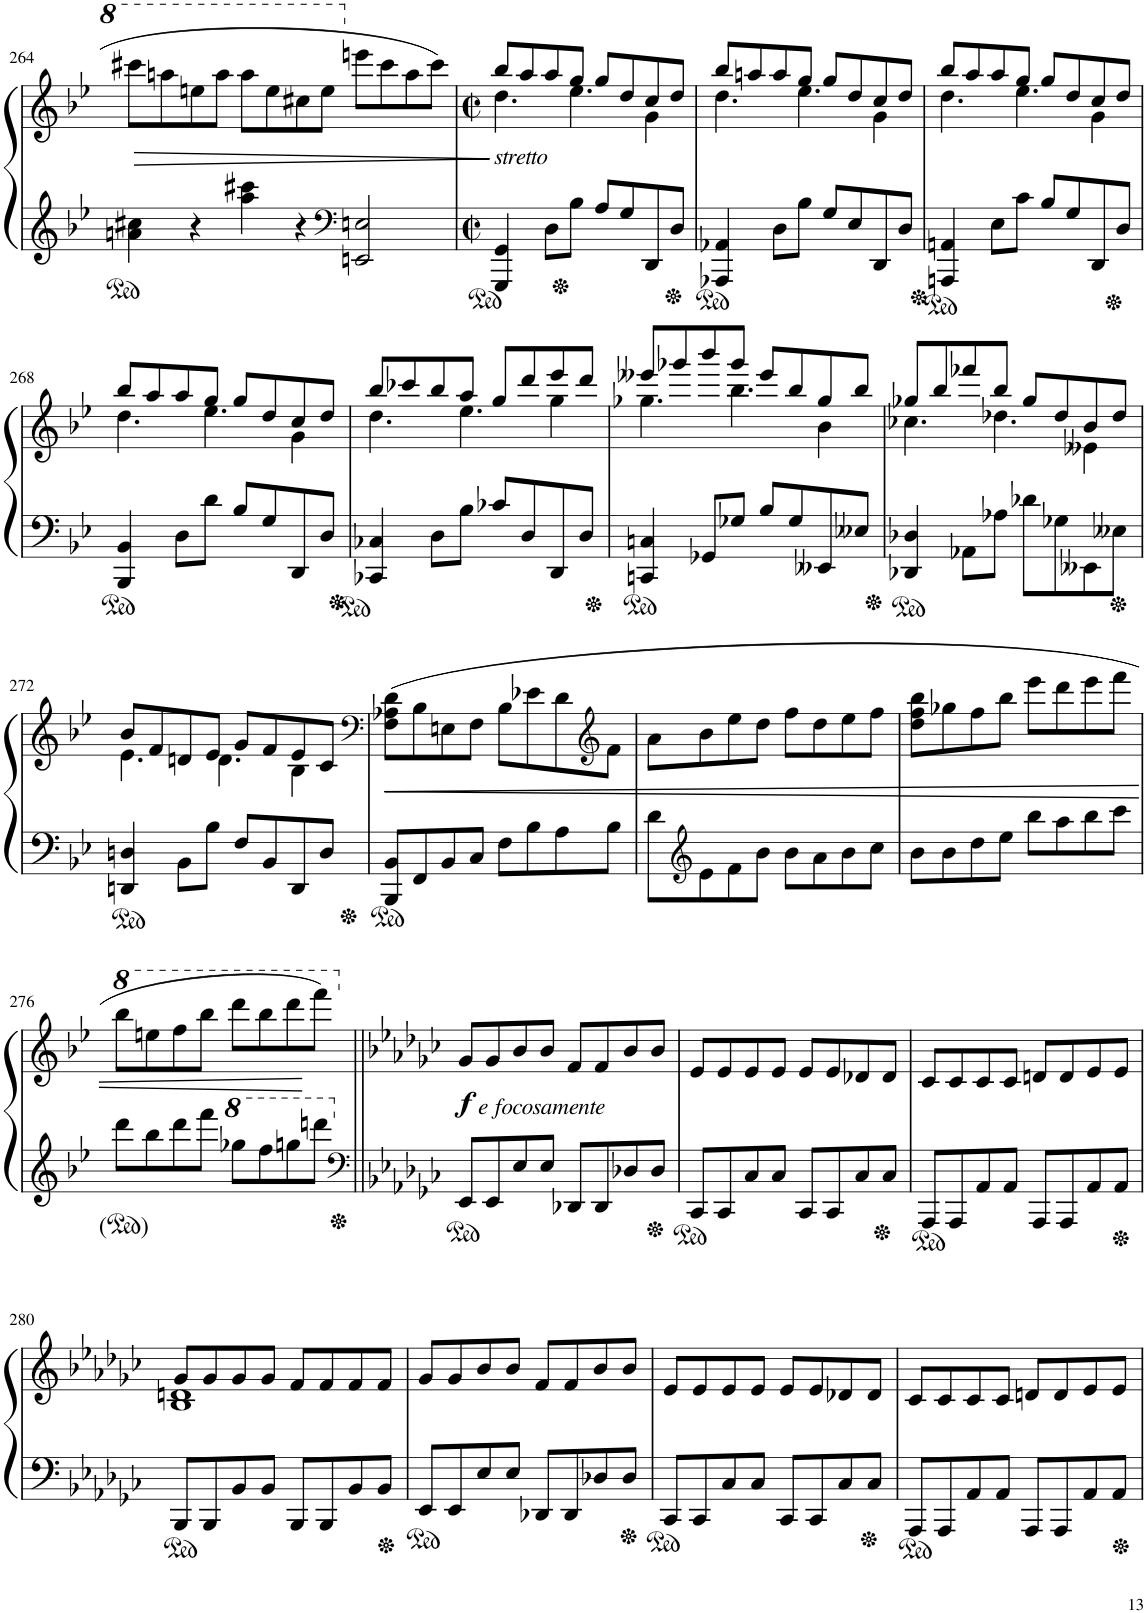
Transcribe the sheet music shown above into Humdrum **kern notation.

**kern	**kern	**dynam
*part1	*part1	*part1
*staff2	*staff1	*staff1/2
*I"ピアノ	*	*
!!LO:PB:g=z
*clefG2	*clefG2	*
*k[b-e-]	*k[b-e-]	*
*M3/2	*M3/2	*
=264	=264	=264
!	!	!LO:HP:b
4an\ 4cc#X\	8cccc#X\L	>
.	8aaan\	.
4r	8eeen\	.
.	8aaa\J	.
4aa\ 4ccc#X\	8aaa\L	.
.	8eee\	.
4r	8ccc#X\	.
.	8eee\J	.
*clefF4	*	*
2EEn/ 2En/	8eeen\L	.
.	8ccc#\	.
.	8aa\	.
.	8ccc#\J	.
.	.	]
=265	=265	=265
*M2/2	*M2/2	*
*met(c|)	*met(c|)	*
*	*^	*
!	!LO:TX:b:i:t=stretto	!	!
4GGG/ 4GG/	8bb-/L	4.dd\	.
.	8aa/	.	.
8D\L	8aa/	.	.
8B-\J	8gg/J	4.ee-\	.
8A/L	8gg/L	.	.
8G/	8dd/	.	.
8DD/	8cc/	4g\	.
8D/J	8dd/J	.	.
=266	=266	=266	=266
4AAA-X/ 4AA-X/	8bb-/L	4.dd\	.
.	8aan/	.	.
8D\L	8aa/	.	.
8B-\J	8gg/J	4.ee-\	.
8G/L	8gg/L	.	.
8E-/	8dd/	.	.
8DD/	8cc/	4g\	.
8D/J	8dd/J	.	.
=267	=267	=267	=267
4AAAn/ 4AAn/	8bb-/L	4.dd\	.
.	8aa/	.	.
8E-\L	8aa/	.	.
8c\J	8gg/J	4.ee-\	.
8B-/L	8gg/L	.	.
8G/	8dd/	.	.
8DD/	8cc/	4g\	.
8D/J	8dd/J	.	.
!!LO:LB:g=z	!!
=268	=268	=268	=268
4BBB-/ 4BB-/	8bb-/L	4.dd\	.
.	8aa/	.	.
8D\L	8aa/	.	.
8d\J	8gg/J	4.ee-\	.
8B-/L	8gg/L	.	.
8G/	8dd/	.	.
8DD/	8cc/	4g\	.
8D/J	8dd/J	.	.
=269	=269	=269	=269
4CC-X/ 4C-X/	8bb-/L	4.dd\	.
.	8ccc-X/	.	.
8D\L	8bb-/	.	.
8B-\J	8aa/J	4.ee-\	.
8c-X/L	8gg/L	.	.
8D/	8ddd/	.	.
8DD/	8eee-/	4gg\	.
8D/J	8ddd/J	.	.
=270	=270	=270	=270
4CCn/ 4Cn/	8eee--X/L	4.gg-X\	.
.	8ggg-X/	.	.
8GG-X/L	8bbb-/	.	.
8G-X/J	8ggg-/J	4.bb-\	.
8B-/L	8eee--/L	.	.
8G-/	8bb-/	.	.
8EE--X/	8gg-/	4b-\	.
8E--X/J	8bb-/J	.	.
=271	=271	=271	=271
4DD-X/ 4D-X/	8gg-X/L	4.cc-X\	.
.	8bb-/	.	.
8AA-X\L	8fff-X/	.	.
8A-X\J	8bb-/J	4.dd-X\	.
8d-X\L	8gg-/L	.	.
8G-X\	8dd-/	.	.
8EE--X\	8b-/	4e--X\	.
8E--X\J	8dd-/J	.	.
!!LO:LB:g=z	!!
=272	=272	=272	=272
4DDn/ 4Dn/	8b-/L	4.e-\	.
.	8f/	.	.
8BB-\L	8dn/	.	.
8B-\J	8e-/J	4.d\	.
8F/L	8g/L	.	.
8BB-/	8f/	.	.
8DD/	8e-/	4B-\	.
8D/J	8c/J	.	.
*	*v	*v	*
=273	=273	=273
*	*clefF4	*
!	!	!LO:HP:b
8BBB-/ 8BB-/L	(8F\ 8A-X\ 8d\L	<
8FF/	8B-\	.
8BB-/	8En\	.
8C/J	8F\J	.
8F\L	8B-\L	.
8B-\	8e-X\	.
8A\	8d\	.
*	*clefG2	*
8B-\J	8f\J	.
=274	=274	=274
8d\L	8a\L	.
*clefG2	*	*
8e-\	8b-\	.
8f\	8ee-\	.
8b-\J	8dd\J	.
8b-\L	8ff\L	.
8a\	8dd\	.
8b-\	8ee-\	.
8cc\J	8ff\J	.
=275	=275	=275
8b-\L	8dd\ 8ff\ 8bb-\L	.
8b-\	8gg-X\	.
8dd\	8ff\	.
8ee-\J	8bb-\J	.
8bb-\L	8eee-\L	.
8aa\	8ddd\	.
8bb-\	8eee-\	.
8ccc\J	8fff\J	.
!!LO:LB:g=z
=276	=276	=276
*	*8va	*
8ddd\L	8bbb-\L	.
8bb-\	8eeen\	.
8ddd\	8fff\	.
8fff\J	8bbb-\J	.
*8va	*	*
8ggg-X\L	8dddd\L	.
8fff\	8bbb-\	.
8gggn\	8dddd\	.
8ddddn\J	8ffff\J)	[
=277||	=277||	=277||
*clefF4	*	*
*k[b-e-a-d-g-c-]	*k[b-e-a-d-g-c-]	*
*X8va	*	*
*	*X8va	*
!	!LO:TX:b:i:t=e focosamente	!
!	!	!LO:DY:b
8EE-/L	8g-/L	f
8EE-/	8g-/	.
8E-/	8b-/	.
8E-/J	8b-/J	.
8DD-X/L	8f/L	.
8DD-/	8f/	.
8D-X/	8b-/	.
8D-/J	8b-/J	.
=278	=278	=278
8CC-/L	8e-/L	.
8CC-/	8e-/	.
8C-/	8e-/	.
8C-/J	8e-/J	.
8CC-/L	8e-/L	.
8CC-/	8e-/	.
8C-/	8d-X/	.
8C-/J	8d-/J	.
=279	=279	=279
8AAA-/L	8c-/L	.
8AAA-/	8c-/	.
8AA-/	8c-/	.
8AA-/J	8c-/J	.
8AAA-/L	8dn/L	.
8AAA-/	8d/	.
8AA-/	8e-/	.
8AA-/J	8e-/J	.
!!LO:LB:g=z
=280	=280	=280
*	*^	*
8BBB-/L	8g-/L	1B- 1dn	.
8BBB-/	8g-/	.	.
8BB-/	8g-/	.	.
8BB-/J	8g-/J	.	.
8BBB-/L	8f/L	.	.
8BBB-/	8f/	.	.
8BB-/	8f/	.	.
8BB-/J	8f/J	.	.
*	*v	*v	*
=281	=281	=281
8EE-/L	8g-/L	.
8EE-/	8g-/	.
8E-/	8b-/	.
8E-/J	8b-/J	.
8DD-X/L	8f/L	.
8DD-/	8f/	.
8D-X/	8b-/	.
8D-/J	8b-/J	.
=282	=282	=282
8CC-/L	8e-/L	.
8CC-/	8e-/	.
8C-/	8e-/	.
8C-/J	8e-/J	.
8CC-/L	8e-/L	.
8CC-/	8e-/	.
8C-/	8d-X/	.
8C-/J	8d-/J	.
=283	=283	=283
8AAA-/L	8c-/L	.
8AAA-/	8c-/	.
8AA-/	8c-/	.
8AA-/J	8c-/J	.
8AAA-/L	8dn/L	.
8AAA-/	8d/	.
8AA-/	8e-/	.
8AA-/J	8e-/J	.
=	=	=
*-	*-	*-
